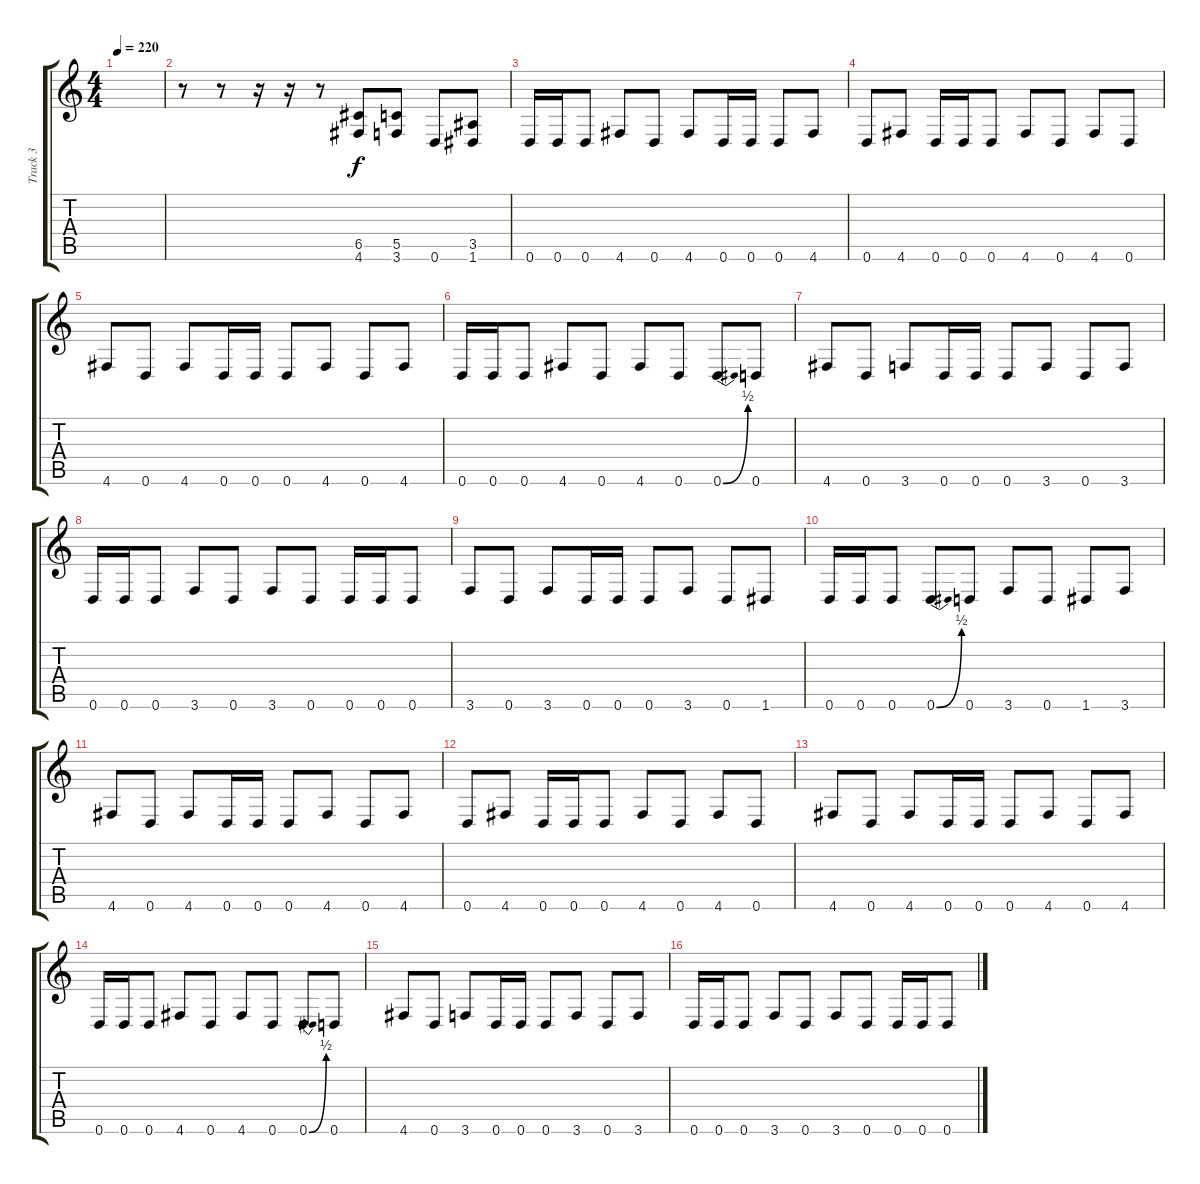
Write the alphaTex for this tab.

\track ("Track 3" "Track 3") {instrument distortionguitar}
\staff {score tabs}
\tuning (D4 A3 F3 C3 G2 D2) {hide}
\ts (4 4)
\tempo 220
\clef g2
\ks c
|
r.8 r.8 r.16 r.16 r.8 (6.5 4.6).8 (5.5 3.6).8 0.6.8 (3.5 1.6).8 |
0.6.16 0.6.16 0.6.8 4.6.8 0.6.8 4.6.8 0.6.16 0.6.16 0.6.8 4.6.8 |
0.6.8 4.6.8 0.6.16 0.6.16 0.6.8 4.6.8 0.6.8 4.6.8 0.6.8 |
4.6.8 0.6.8 4.6.8 0.6.16 0.6.16 0.6.8 4.6.8 0.6.8 4.6.8 |
0.6.16 0.6.16 0.6.8 4.6.8 0.6.8 4.6.8 0.6.8 0.6{be (bend 0 0 60 2)}.8 0.6.8 |
4.6.8 0.6.8 3.6.8 0.6.16 0.6.16 0.6.8 3.6.8 0.6.8 3.6.8 |
0.6.16 0.6.16 0.6.8 3.6.8 0.6.8 3.6.8 0.6.8 0.6.16 0.6.16 0.6.8 |
3.6.8 0.6.8 3.6.8 0.6.16 0.6.16 0.6.8 3.6.8 0.6.8 1.6.8 |
0.6.16 0.6.16 0.6.8 0.6{be (bend 0 0 60 2)}.8 0.6.8 3.6.8 0.6.8 1.6.8 3.6.8 |
4.6.8 0.6.8 4.6.8 0.6.16 0.6.16 0.6.8 4.6.8 0.6.8 4.6.8 |
0.6.8 4.6.8 0.6.16 0.6.16 0.6.8 4.6.8 0.6.8 4.6.8 0.6.8 |
4.6.8 0.6.8 4.6.8 0.6.16 0.6.16 0.6.8 4.6.8 0.6.8 4.6.8 |
0.6.16 0.6.16 0.6.8 4.6.8 0.6.8 4.6.8 0.6.8 0.6{be (bend 0 0 60 2)}.8 0.6.8 |
4.6.8 0.6.8 3.6.8 0.6.16 0.6.16 0.6.8 3.6.8 0.6.8 3.6.8 |
0.6.16 0.6.16 0.6.8 3.6.8 0.6.8 3.6.8 0.6.8 0.6.16 0.6.16 0.6.8
